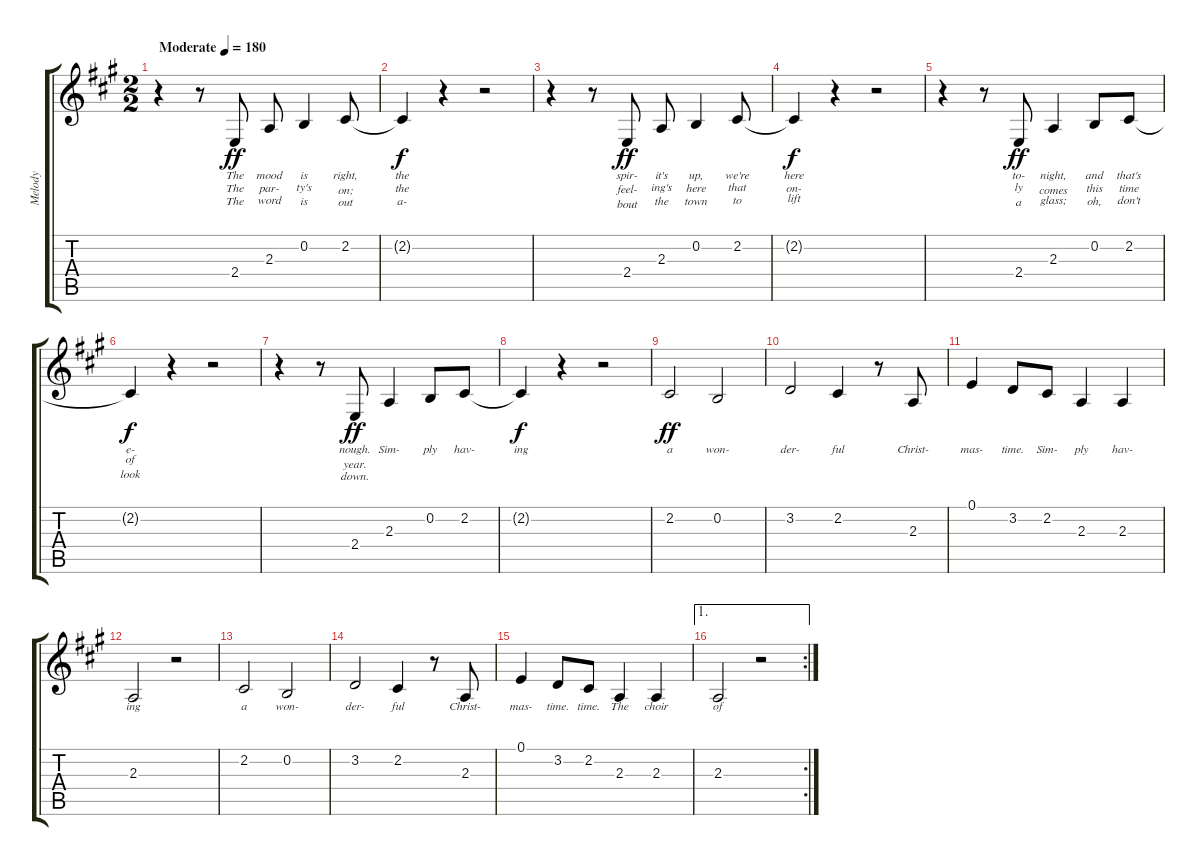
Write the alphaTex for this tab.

\track ("Melody" "Melody") {instrument baritonesax}
\staff {score tabs}
\tuning (E4 B3 G3 D3 A2 E2) {hide}
\ts (2 2)
\tempo (180 "Moderate")
\clef g2
\ks a
r.4{dy ff instrument baritonesax} r.8 2.4.8{lyrics (0 "The") lyrics (1 "The") lyrics (2 "The") lyrics (3 "") lyrics (4 "")} 2.3.8{lyrics (0 "mood") lyrics (1 "par-") lyrics (2 "word") lyrics (3 "") lyrics (4 "")} 0.2.4{lyrics (0 "is") lyrics (1 "ty's") lyrics (2 "is") lyrics (3 "") lyrics (4 "")} 2.2.8{lyrics (0 "right,") lyrics (1 "on;") lyrics (2 "out") lyrics (3 "") lyrics (4 "")} |
2.2{t}.4{lyrics (0 "the") lyrics (1 "the") lyrics (2 "a-") lyrics (3 "") lyrics (4 "") dy f} r.4 r.2 |
r.4 r.8 2.4.8{lyrics (0 "spir-") lyrics (1 "feel-") lyrics (2 "bout") lyrics (3 "") lyrics (4 "") dy ff} 2.3.8{lyrics (0 "it's") lyrics (1 "ing's") lyrics (2 "the") lyrics (3 "") lyrics (4 "")} 0.2.4{lyrics (0 "up,") lyrics (1 "here") lyrics (2 "town") lyrics (3 "") lyrics (4 "")} 2.2.8{lyrics (0 "we're") lyrics (1 "that") lyrics (2 "to") lyrics (3 "") lyrics (4 "")} |
2.2{t}.4{lyrics (0 "here") lyrics (1 "on-") lyrics (2 "lift") lyrics (3 "") lyrics (4 "") dy f} r.4 r.2 |
r.4 r.8 2.4.8{lyrics (0 "to-") lyrics (1 "ly") lyrics (2 "a") lyrics (3 "") lyrics (4 "") dy ff} 2.3.4{lyrics (0 "night,") lyrics (1 "comes") lyrics (2 "glass;") lyrics (3 "") lyrics (4 "")} 0.2.8{lyrics (0 "and") lyrics (1 "this") lyrics (2 "oh,") lyrics (3 "") lyrics (4 "")} 2.2.8{lyrics (0 "that's") lyrics (1 "time") lyrics (2 "don't") lyrics (3 "") lyrics (4 "")} |
2.2{t}.4{lyrics (0 "e-") lyrics (1 "of") lyrics (2 "look") lyrics (3 "") lyrics (4 "") dy f} r.4 r.2 |
r.4 r.8 2.4.8{lyrics (0 "nough.") lyrics (1 "year.") lyrics (2 "down.") lyrics (3 "") lyrics (4 "") dy ff} 2.3.4{lyrics (0 "Sim-") lyrics (1 "") lyrics (2 "") lyrics (3 "") lyrics (4 "")} 0.2.8{lyrics (0 "ply") lyrics (1 "") lyrics (2 "") lyrics (3 "") lyrics (4 "")} 2.2.8{lyrics (0 "hav-") lyrics (1 "") lyrics (2 "") lyrics (3 "") lyrics (4 "")} |
2.2{t}.4{lyrics (0 "ing") lyrics (1 "") lyrics (2 "") lyrics (3 "") lyrics (4 "") dy f} r.4 r.2 |
2.2.2{lyrics (0 "a") lyrics (1 "") lyrics (2 "") lyrics (3 "") lyrics (4 "") dy ff} 0.2.2{lyrics (0 "won-") lyrics (1 "") lyrics (2 "") lyrics (3 "") lyrics (4 "")} |
3.2.2{lyrics (0 "der-") lyrics (1 "") lyrics (2 "") lyrics (3 "") lyrics (4 "")} 2.2.4{lyrics (0 "ful") lyrics (1 "") lyrics (2 "") lyrics (3 "") lyrics (4 "")} r.8 2.3.8{lyrics (0 "Christ-") lyrics (1 "") lyrics (2 "") lyrics (3 "") lyrics (4 "")} |
0.1.4{lyrics (0 "mas-") lyrics (1 "") lyrics (2 "") lyrics (3 "") lyrics (4 "")} 3.2.8{lyrics (0 "time.") lyrics (1 "") lyrics (2 "") lyrics (3 "") lyrics (4 "")} 2.2.8{lyrics (0 "Sim-") lyrics (1 "") lyrics (2 "") lyrics (3 "") lyrics (4 "")} 2.3.4{lyrics (0 "ply") lyrics (1 "") lyrics (2 "") lyrics (3 "") lyrics (4 "")} 2.3.4{lyrics (0 "hav-") lyrics (1 "") lyrics (2 "") lyrics (3 "") lyrics (4 "")} |
2.3.2{lyrics (0 "ing") lyrics (1 "") lyrics (2 "") lyrics (3 "") lyrics (4 "")} r.2 |
2.2.2{lyrics (0 "a") lyrics (1 "") lyrics (2 "") lyrics (3 "") lyrics (4 "")} 0.2.2{lyrics (0 "won-") lyrics (1 "") lyrics (2 "") lyrics (3 "") lyrics (4 "")} |
3.2.2{lyrics (0 "der-") lyrics (1 "") lyrics (2 "") lyrics (3 "") lyrics (4 "")} 2.2.4{lyrics (0 "ful") lyrics (1 "") lyrics (2 "") lyrics (3 "") lyrics (4 "")} r.8 2.3.8{lyrics (0 "Christ-") lyrics (1 "") lyrics (2 "") lyrics (3 "") lyrics (4 "")} |
0.1.4{lyrics (0 "mas-") lyrics (1 "") lyrics (2 "") lyrics (3 "") lyrics (4 "")} 3.2.8{lyrics (0 "time.") lyrics (1 "") lyrics (2 "") lyrics (3 "") lyrics (4 "")} 2.2.8{lyrics (0 "time.") lyrics (1 "") lyrics (2 "") lyrics (3 "") lyrics (4 "")} 2.3.4{lyrics (0 "The") lyrics (1 "") lyrics (2 "") lyrics (3 "") lyrics (4 "")} 2.3.4{lyrics (0 "choir") lyrics (1 "") lyrics (2 "") lyrics (3 "") lyrics (4 "")} |
\ae 1
\rc 2
2.3.2{lyrics (0 "of") lyrics (1 "") lyrics (2 "") lyrics (3 "") lyrics (4 "")} r.2
